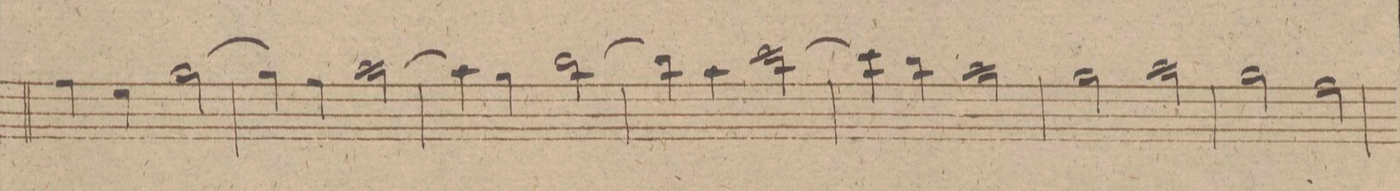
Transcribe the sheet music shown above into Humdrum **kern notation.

**kern	**dynam
*I"Oboe 1mo	*
*clefG2	*
*k[f#c#g#d#]	*
*met(c)	*
*M4/4	*
4ff#\]	.
4ee\	.
[2gg#\	.
=184	=184
4gg#\]	.
4ff#\	.
[2aa\	.
=185	=185
4aa\]	.
4gg#\	.
[2bb\	.
=186	=186
4bb\]	.
4aa\	.
[2ccc#\	.
=187	=187
4ccc#\]	.
4bb\	.
2aa\	.
=188	=188
2gg#\	.
2aa\	.
=189	=189
2gg#\	.
2ff#\	.
=190	=190
*-	*-
